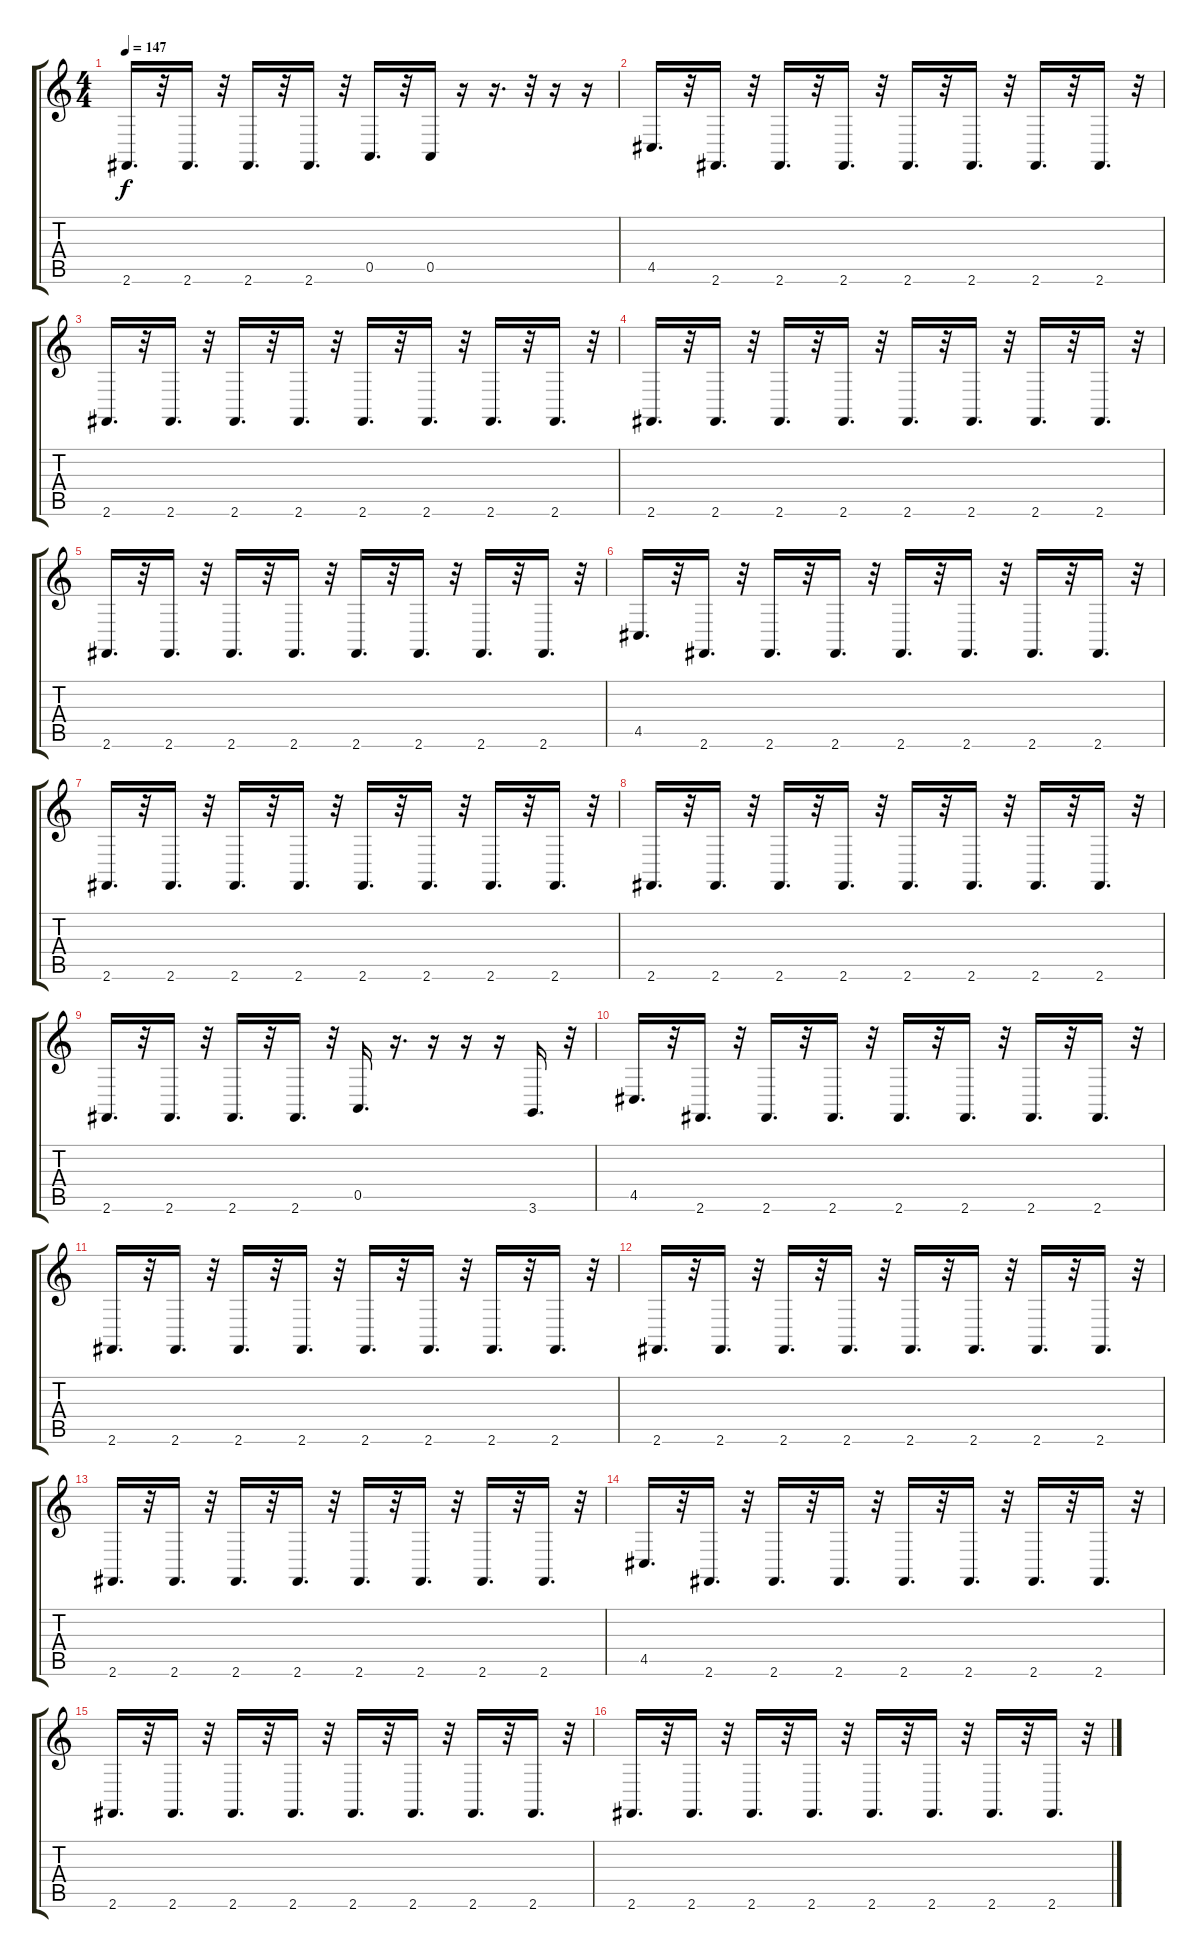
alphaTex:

\track "" {instrument musicbox}
\staff {score tabs}
\tuning (E4 B3 G3 D3 A2 E2) {hide}
\ts (4 4)
\tempo 147
\clef g2
\ks c
2.6.16{d dy f} r.32 2.6.16{d} r.32 2.6.16{d} r.32 2.6.16{d} r.32 0.5.16{d} r.32 0.5.16 r.16 r.16{d} r.32 r.16 r.16 |
4.5.16{d} r.32 2.6.16{d} r.32 2.6.16{d} r.32 2.6.16{d} r.32 2.6.16{d} r.32 2.6.16{d} r.32 2.6.16{d} r.32 2.6.16{d} r.32 |
2.6.16{d} r.32 2.6.16{d} r.32 2.6.16{d} r.32 2.6.16{d} r.32 2.6.16{d} r.32 2.6.16{d} r.32 2.6.16{d} r.32 2.6.16{d} r.32 |
2.6.16{d} r.32 2.6.16{d} r.32 2.6.16{d} r.32 2.6.16{d} r.32 2.6.16{d} r.32 2.6.16{d} r.32 2.6.16{d} r.32 2.6.16{d} r.32 |
2.6.16{d} r.32 2.6.16{d} r.32 2.6.16{d} r.32 2.6.16{d} r.32 2.6.16{d} r.32 2.6.16{d} r.32 2.6.16{d} r.32 2.6.16{d} r.32 |
4.5.16{d} r.32 2.6.16{d} r.32 2.6.16{d} r.32 2.6.16{d} r.32 2.6.16{d} r.32 2.6.16{d} r.32 2.6.16{d} r.32 2.6.16{d} r.32 |
2.6.16{d} r.32 2.6.16{d} r.32 2.6.16{d} r.32 2.6.16{d} r.32 2.6.16{d} r.32 2.6.16{d} r.32 2.6.16{d} r.32 2.6.16{d} r.32 |
2.6.16{d} r.32 2.6.16{d} r.32 2.6.16{d} r.32 2.6.16{d} r.32 2.6.16{d} r.32 2.6.16{d} r.32 2.6.16{d} r.32 2.6.16{d} r.32 |
2.6.16{d} r.32 2.6.16{d} r.32 2.6.16{d} r.32 2.6.16{d} r.32 0.5.16{d} r.16{d} r.16 r.16 r.16 3.6.16{d} r.32 |
4.5.16{d} r.32 2.6.16{d} r.32 2.6.16{d} r.32 2.6.16{d} r.32 2.6.16{d} r.32 2.6.16{d} r.32 2.6.16{d} r.32 2.6.16{d} r.32 |
2.6.16{d} r.32 2.6.16{d} r.32 2.6.16{d} r.32 2.6.16{d} r.32 2.6.16{d} r.32 2.6.16{d} r.32 2.6.16{d} r.32 2.6.16{d} r.32 |
2.6.16{d} r.32 2.6.16{d} r.32 2.6.16{d} r.32 2.6.16{d} r.32 2.6.16{d} r.32 2.6.16{d} r.32 2.6.16{d} r.32 2.6.16{d} r.32 |
2.6.16{d} r.32 2.6.16{d} r.32 2.6.16{d} r.32 2.6.16{d} r.32 2.6.16{d} r.32 2.6.16{d} r.32 2.6.16{d} r.32 2.6.16{d} r.32 |
4.5.16{d} r.32 2.6.16{d} r.32 2.6.16{d} r.32 2.6.16{d} r.32 2.6.16{d} r.32 2.6.16{d} r.32 2.6.16{d} r.32 2.6.16{d} r.32 |
2.6.16{d} r.32 2.6.16{d} r.32 2.6.16{d} r.32 2.6.16{d} r.32 2.6.16{d} r.32 2.6.16{d} r.32 2.6.16{d} r.32 2.6.16{d} r.32 |
2.6.16{d} r.32 2.6.16{d} r.32 2.6.16{d} r.32 2.6.16{d} r.32 2.6.16{d} r.32 2.6.16{d} r.32 2.6.16{d} r.32 2.6.16{d} r.32
